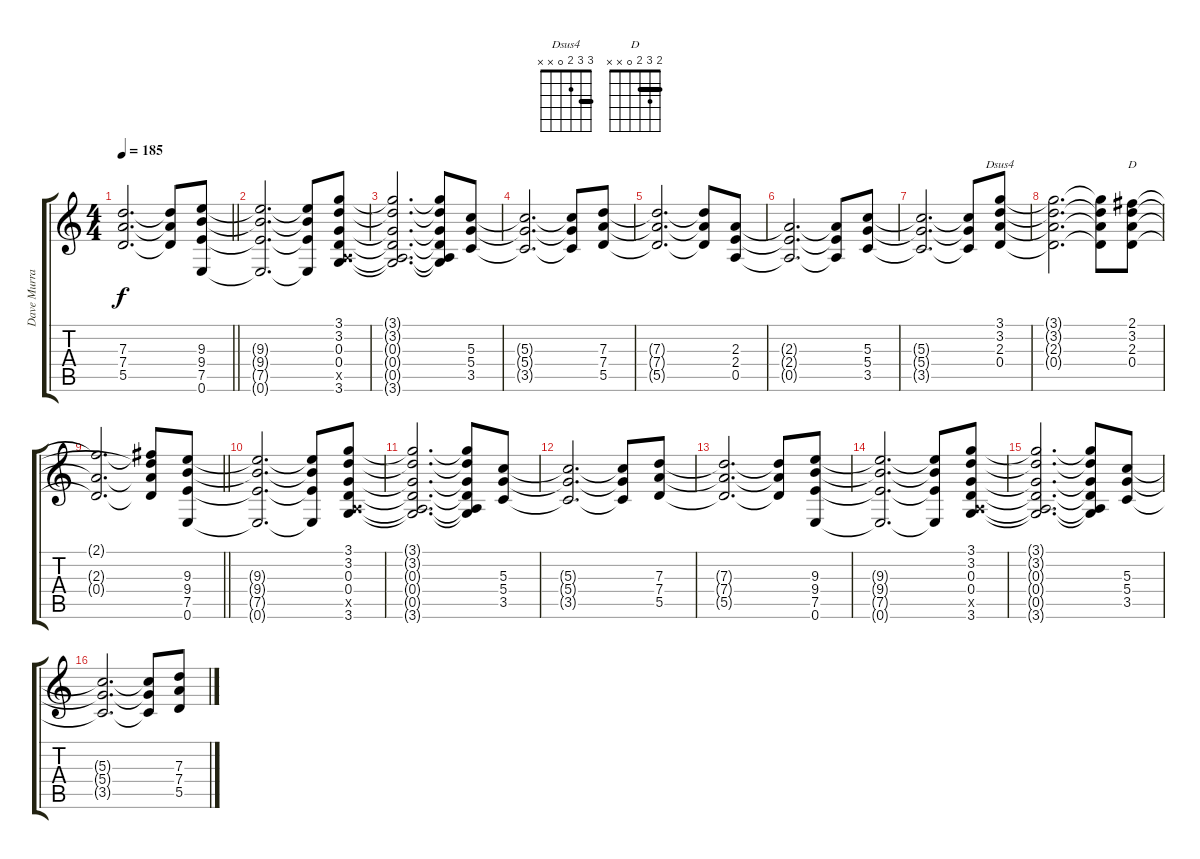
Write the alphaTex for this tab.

\track ("Dave Murray" "Dave Murra") {instrument distortionguitar}
\staff {score tabs}
\tuning (E4 B3 G3 D3 A2 E2) {hide}
\chord ("Dsus4" 3 3 2 0 x x) {barre 3}
\chord ("D" 2 3 2 0 x x) {barre 2}
\ts (4 4)
\tempo 185
\clef g2
\barLineRight lightlight
\ks c
(7.3{t} 7.4{t} 5.5{t}).2{d dy f} (7.3{t} 7.4{t} 5.5{t}).8 (9.3 9.4 7.5 0.6).8 |
(9.3{t} 9.4{t} 7.5{t} 0.6{t}).2{d} (9.3{t} 9.4{t} 7.5{t} 0.6{t}).8 (3.1 3.2 0.3 0.4 0.5{x} 3.6).8 |
(3.1{t} 3.2{t} 0.3{t} 0.4{t} 0.5{t} 3.6{t}).2{d} (3.1{t} 3.2{t} 0.3{t} 0.4{t} 0.5{t} 3.6{t}).8 (5.3 5.4 3.5).8 |
(5.3{t} 5.4{t} 3.5{t}).2{d} (5.3{t} 5.4{t} 3.5{t}).8 (7.3 7.4 5.5).8 |
(7.3{t} 7.4{t} 5.5{t}).2{d} (7.3{t} 7.4{t} 5.5{t}).8 (2.3 2.4 0.5).8 |
(2.3{t} 2.4{t} 0.5{t}).2{d} (2.3{t} 2.4{t} 0.5{t}).8 (5.3 5.4 3.5).8 |
(5.3{t} 5.4{t} 3.5{t}).2{d} (5.3{t} 5.4{t} 3.5{t}).8 (3.1 3.2 2.3 0.4).8{ch "Dsus4"} |
(3.1{t} 3.2{t} 2.3{t} 0.4{t}).2{d} (3.1{t} 3.2{t} 2.3{t} 0.4{t}).8 (2.1 3.2 2.3 0.4).8{ch "D"} |
\barLineRight lightlight
(2.1{t} 2.3{t} 0.4{t}).2{d} (2.1{t} 3.2{t} 2.3{t} 0.4{t}).8 (9.3 9.4 7.5 0.6).8 |
(9.3{t} 9.4{t} 7.5{t} 0.6{t}).2{d} (9.3{t} 9.4{t} 7.5{t} 0.6{t}).8 (3.1 3.2 0.3 0.4 0.5{x} 3.6).8 |
(3.1{t} 3.2{t} 0.3{t} 0.4{t} 0.5{t} 3.6{t}).2{d} (3.1{t} 3.2{t} 0.3{t} 0.4{t} 0.5{t} 3.6{t}).8 (5.3 5.4 3.5).8 |
(5.3{t} 5.4{t} 3.5{t}).2{d} (5.3{t} 5.4{t} 3.5{t}).8 (7.3 7.4 5.5).8 |
(7.3{t} 7.4{t} 5.5{t}).2{d} (7.3{t} 7.4{t} 5.5{t}).8 (9.3 9.4 7.5 0.6).8 |
(9.3{t} 9.4{t} 7.5{t} 0.6{t}).2{d} (9.3{t} 9.4{t} 7.5{t} 0.6{t}).8 (3.1 3.2 0.3 0.4 0.5{x} 3.6).8 |
(3.1{t} 3.2{t} 0.3{t} 0.4{t} 0.5{t} 3.6{t}).2{d} (3.1{t} 3.2{t} 0.3{t} 0.4{t} 0.5{t} 3.6{t}).8 (5.3 5.4 3.5).8 |
(5.3{t} 5.4{t} 3.5{t}).2{d} (5.3{t} 5.4{t} 3.5{t}).8 (7.3 7.4 5.5).8
